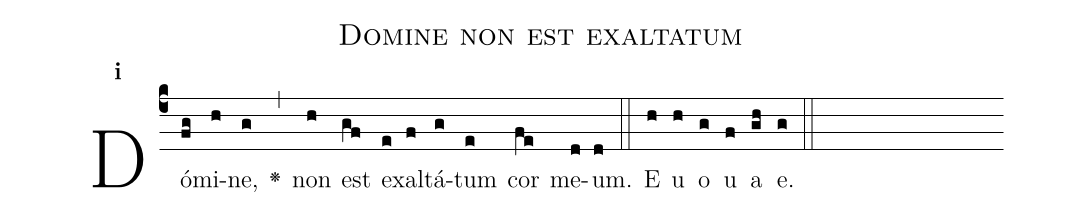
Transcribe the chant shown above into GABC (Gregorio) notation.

name:Domine non est exaltatum;
office-part:Antiphona;
mode:1;
%%
initial-style: 1;
name: Domine non est exaltatum;
book: Antiphonae & Responsoria/Tomus III, p. 76;
occasion: Psalterium Hebdomada III Feria III;
office-part: Vesperae Ant 2;
user-notes: ;
commentary: ;
annotation: 1g;
centering-scheme: english;
fontsize: 12;
font: OFLSortsMillGoudy;
height: 11;
width: 4.5;
%%
(c4)Dó(fg)mi(h)ne,(g) <v>\greheightstar</v>(,) non(h) est(gf) e(e)xal(f)tá(g)tum(e) cor(fe) me(d)um.(d) (::)
E(h) u(h) o(g) u(f) a(gh) e.(g) (::)
